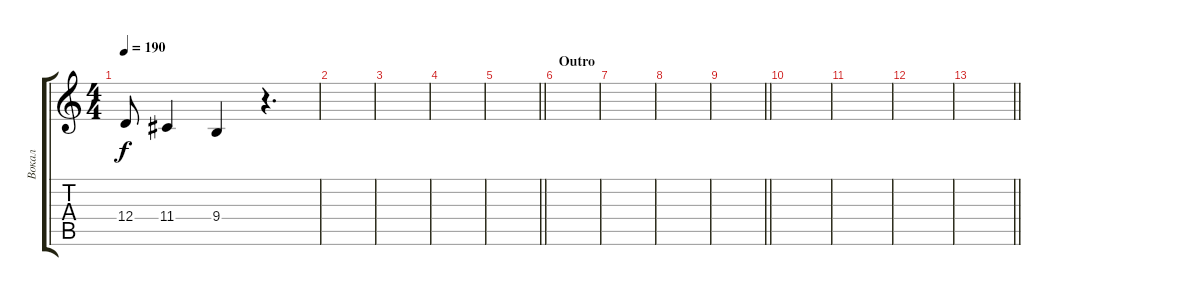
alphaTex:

\track ("Вокал" "Вокал") {instrument flute}
\staff {score tabs}
\tuning (E4 B3 G3 D3 A2 E2) {hide}
\ts (4 4)
\tempo 190
\clef g2
\ks c
12.4.8{dy f} 11.4.4 9.4.4 r.4{d} |
|
|
|
\barLineRight lightlight
|
\section ("" "Outro")
|
|
|
\barLineRight lightlight
|
|
|
|
\barLineRight lightlight
